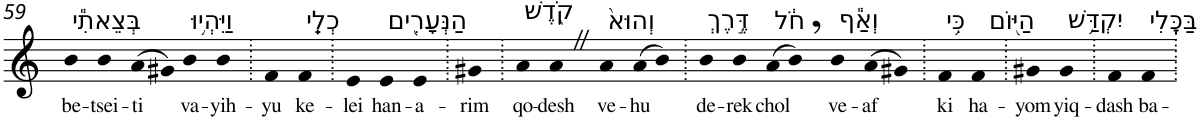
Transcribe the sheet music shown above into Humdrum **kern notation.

**kern	**text
*part1	*part1
*staff1	*staff1
*I"Piano	*
*I'Pno	*
!!LO:PB:g=z
*clefG2	*
*k[]	*
=59	=59
!LO:TX:a:t=בְּצֵאתִ֕י	!
!	!LO:LY:b
4b	be-
!	!LO:LY:b
4b	-tsei-
!	!LO:LY:b
(>8a	-ti
8g#X)	.
!LO:TX:a:t=וַיִּהְי֥וּ	!
!	!LO:LY:b
4b	va-
!	!LO:LY:b
4b	-yih-
=60.	=60.
!	!LO:LY:b
4f	-yu
!LO:TX:a:t=כְלֵֽי	!
!	!LO:LY:b
4f	ke-
=61.	=61.
!	!LO:LY:b
4e	-lei
!LO:TX:a:t=הַנְּעָרִ֖ים	!
!	!LO:LY:b
4e	han-
!	!LO:LY:b
4e	-a-
=62.	=62.
!	!LO:LY:b
4g#X	-rim
=63.	=63.
!LO:TX:a:t=קֹ֑דֶשׁ	!
!	!LO:LY:b
4a	qo-
!	!LO:LY:b
4aZ	-desh
!LO:TX:a:t=וְהוּא֙	!
!	!LO:LY:b
4a	ve-
!	!LO:LY:b
(>8a	-hu
8b)	.
=64.	=64.
!LO:TX:a:t=דֶּ֣רֶךְ	!
!	!LO:LY:b
4b	de-
!	!LO:LY:b
4b	-rek
!LO:TX:a:t=חֹ֔ל	!
!	!LO:LY:b
(>8a	chol
8b,)	.
!LO:TX:a:t=וְאַ֕ף	!
!	!LO:LY:b
4b	ve-
!	!LO:LY:b
(>8a	-af
8g#X)	.
=65.	=65.
!LO:TX:a:t=כִּ֥י	!
!	!LO:LY:b
4f	ki
!LO:TX:a:t=הַיּ֖וֹם	!
!	!LO:LY:b
4f	ha-
=66.	=66.
!	!LO:LY:b
4g#X	-yom
!LO:TX:a:t=יִקְדַּ֥שׁ	!
!	!LO:LY:b
4g#	yiq-
=67.	=67.
!	!LO:LY:b
4f	-dash
!LO:TX:a:t=בַּכֶּֽלִי	!
!	!LO:LY:b
4f	ba-
=.	=.
*-	*-
